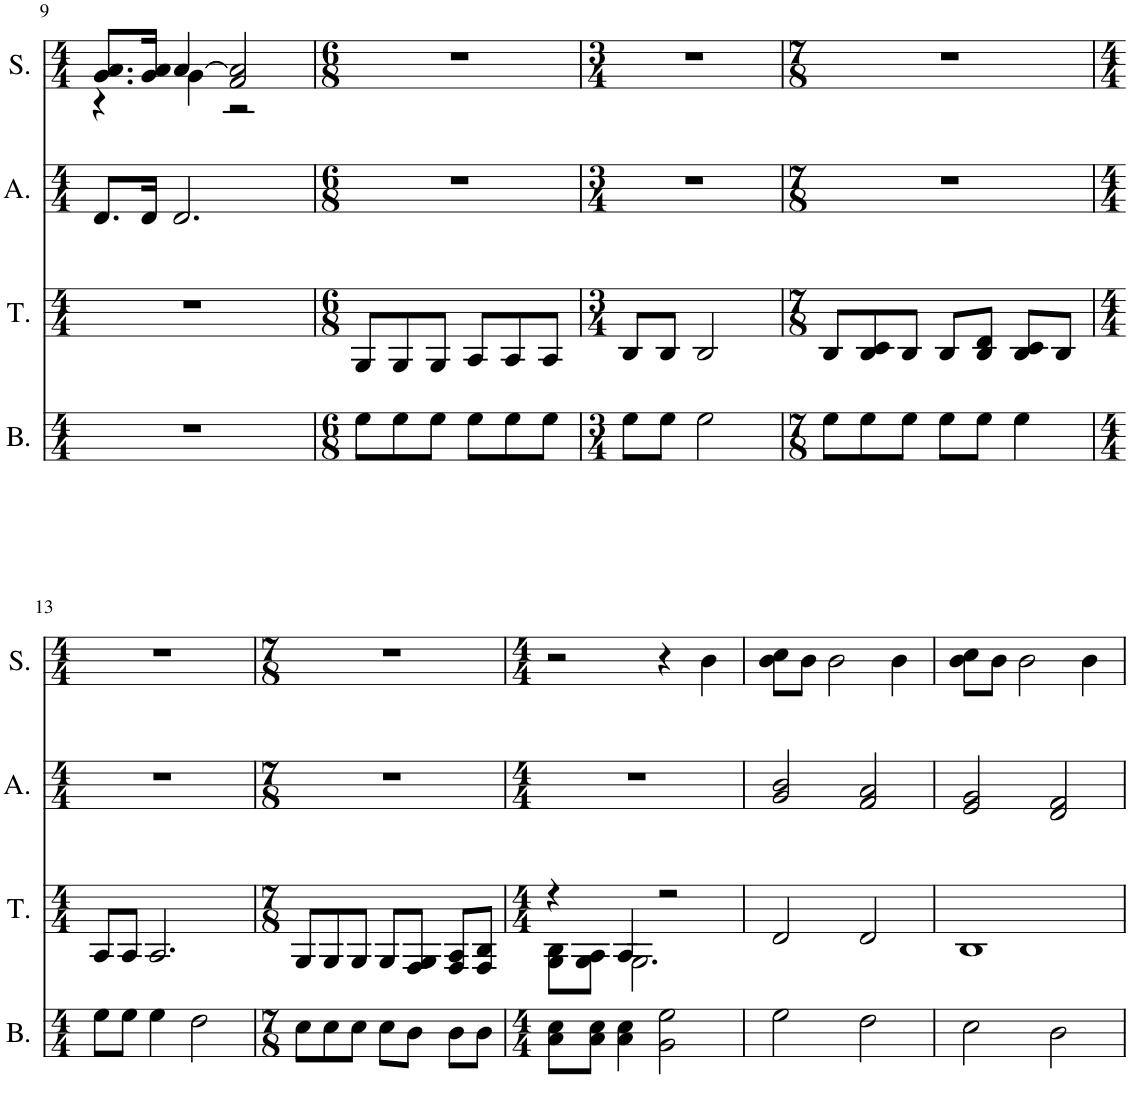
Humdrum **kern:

**kern	**kern	**kern	**kern
*part4	*part3	*part2	*part1
*staff4	*staff3	*staff2	*staff1
*I"Bass	*I"Tenor	*I"Alto	*I"Soprano
*I'B.	*I'T.	*I'A.	*I'S.
!!LO:PB:g=z
*clefF4	*clefG2	*clefG2	*clefG2
*k[f#]	*k[f#]	*k[f#]	*k[f#]
*M4/4	*M4/4	*M4/4	*M4/4
=9	=9	=9	=9
*	*	*	*^
1r	1r	8.d/L	8.g/ 8.a/L	4r
.	.	16d/Jk	16g/ 16a/Jk	.
.	.	2.d/	[4a/	4g\
.	.	.	2f#/ 2a/]	2r
*	*	*	*v	*v
=10	=10	=10	=10
*M6/8	*M6/8	*M6/8	*M6/8
8G\L	8G/L	2.r	2.r
8G\	8G/	.	.
8G\J	8G/J	.	.
8G\L	8A/L	.	.
8G\	8A/	.	.
8G\J	8A/J	.	.
=11	=11	=11	=11
*M3/4	*M3/4	*M3/4	*M3/4
8G\L	8B/L	2.r	2.r
8G\J	8B/J	.	.
2G\	2B/	.	.
=12	=12	=12	=12
*M7/8	*M7/8	*M7/8	*M7/8
8G\L	8B/L	2..r	2..r
8G\	8B/ 8c/	.	.
8G\J	8B/J	.	.
8G\L	8B/L	.	.
8G\J	8B/ 8d/J	.	.
4G\	8B/ 8c/L	.	.
.	8B/J	.	.
!!LO:LB:g=z
=13	=13	=13	=13
*M4/4	*M4/4	*M4/4	*M4/4
8G\L	8A/L	1r	1r
8G\J	8A/J	.	.
4G\	2.A/	.	.
2F#\	.	.	.
=14	=14	=14	=14
*M7/8	*M7/8	*M7/8	*M7/8
8E\L	8G/L	2..r	2..r
8E\	8G/	.	.
8E\J	8G/J	.	.
8E\L	8G/L	.	.
8D\J	8F#/ 8G/J	.	.
8D\L	8F#/ 8A/L	.	.
8D\J	8F#/ 8B/J	.	.
=15	=15	=15	=15
*M4/4	*M4/4	*M4/4	*M4/4
*	*^	*	*
8C\ 8E\L	4r	8G\ 8B\L	1r	2r
8C\ 8E\J	.	8G\ 8A\J	.	.
4C\ 4E\	4A/	2.G\	.	.
2BB\ 2G\	2r	.	.	4r
.	.	.	.	4b\
*	*v	*v	*	*
=16	=16	=16	=16
2G\	2d/	2g/ 2b/	8b\ 8cc\L
.	.	.	8b\J
.	.	.	2b\
2F#\	2d/	2f#/ 2a/	.
.	.	.	4b\
=17	=17	=17	=17
2E\	1B	2e/ 2g/	8b\ 8cc\L
.	.	.	8b\J
.	.	.	2b\
2D\	.	2d/ 2f#/	.
.	.	.	4b\
=	=	=	=
*-	*-	*-	*-
